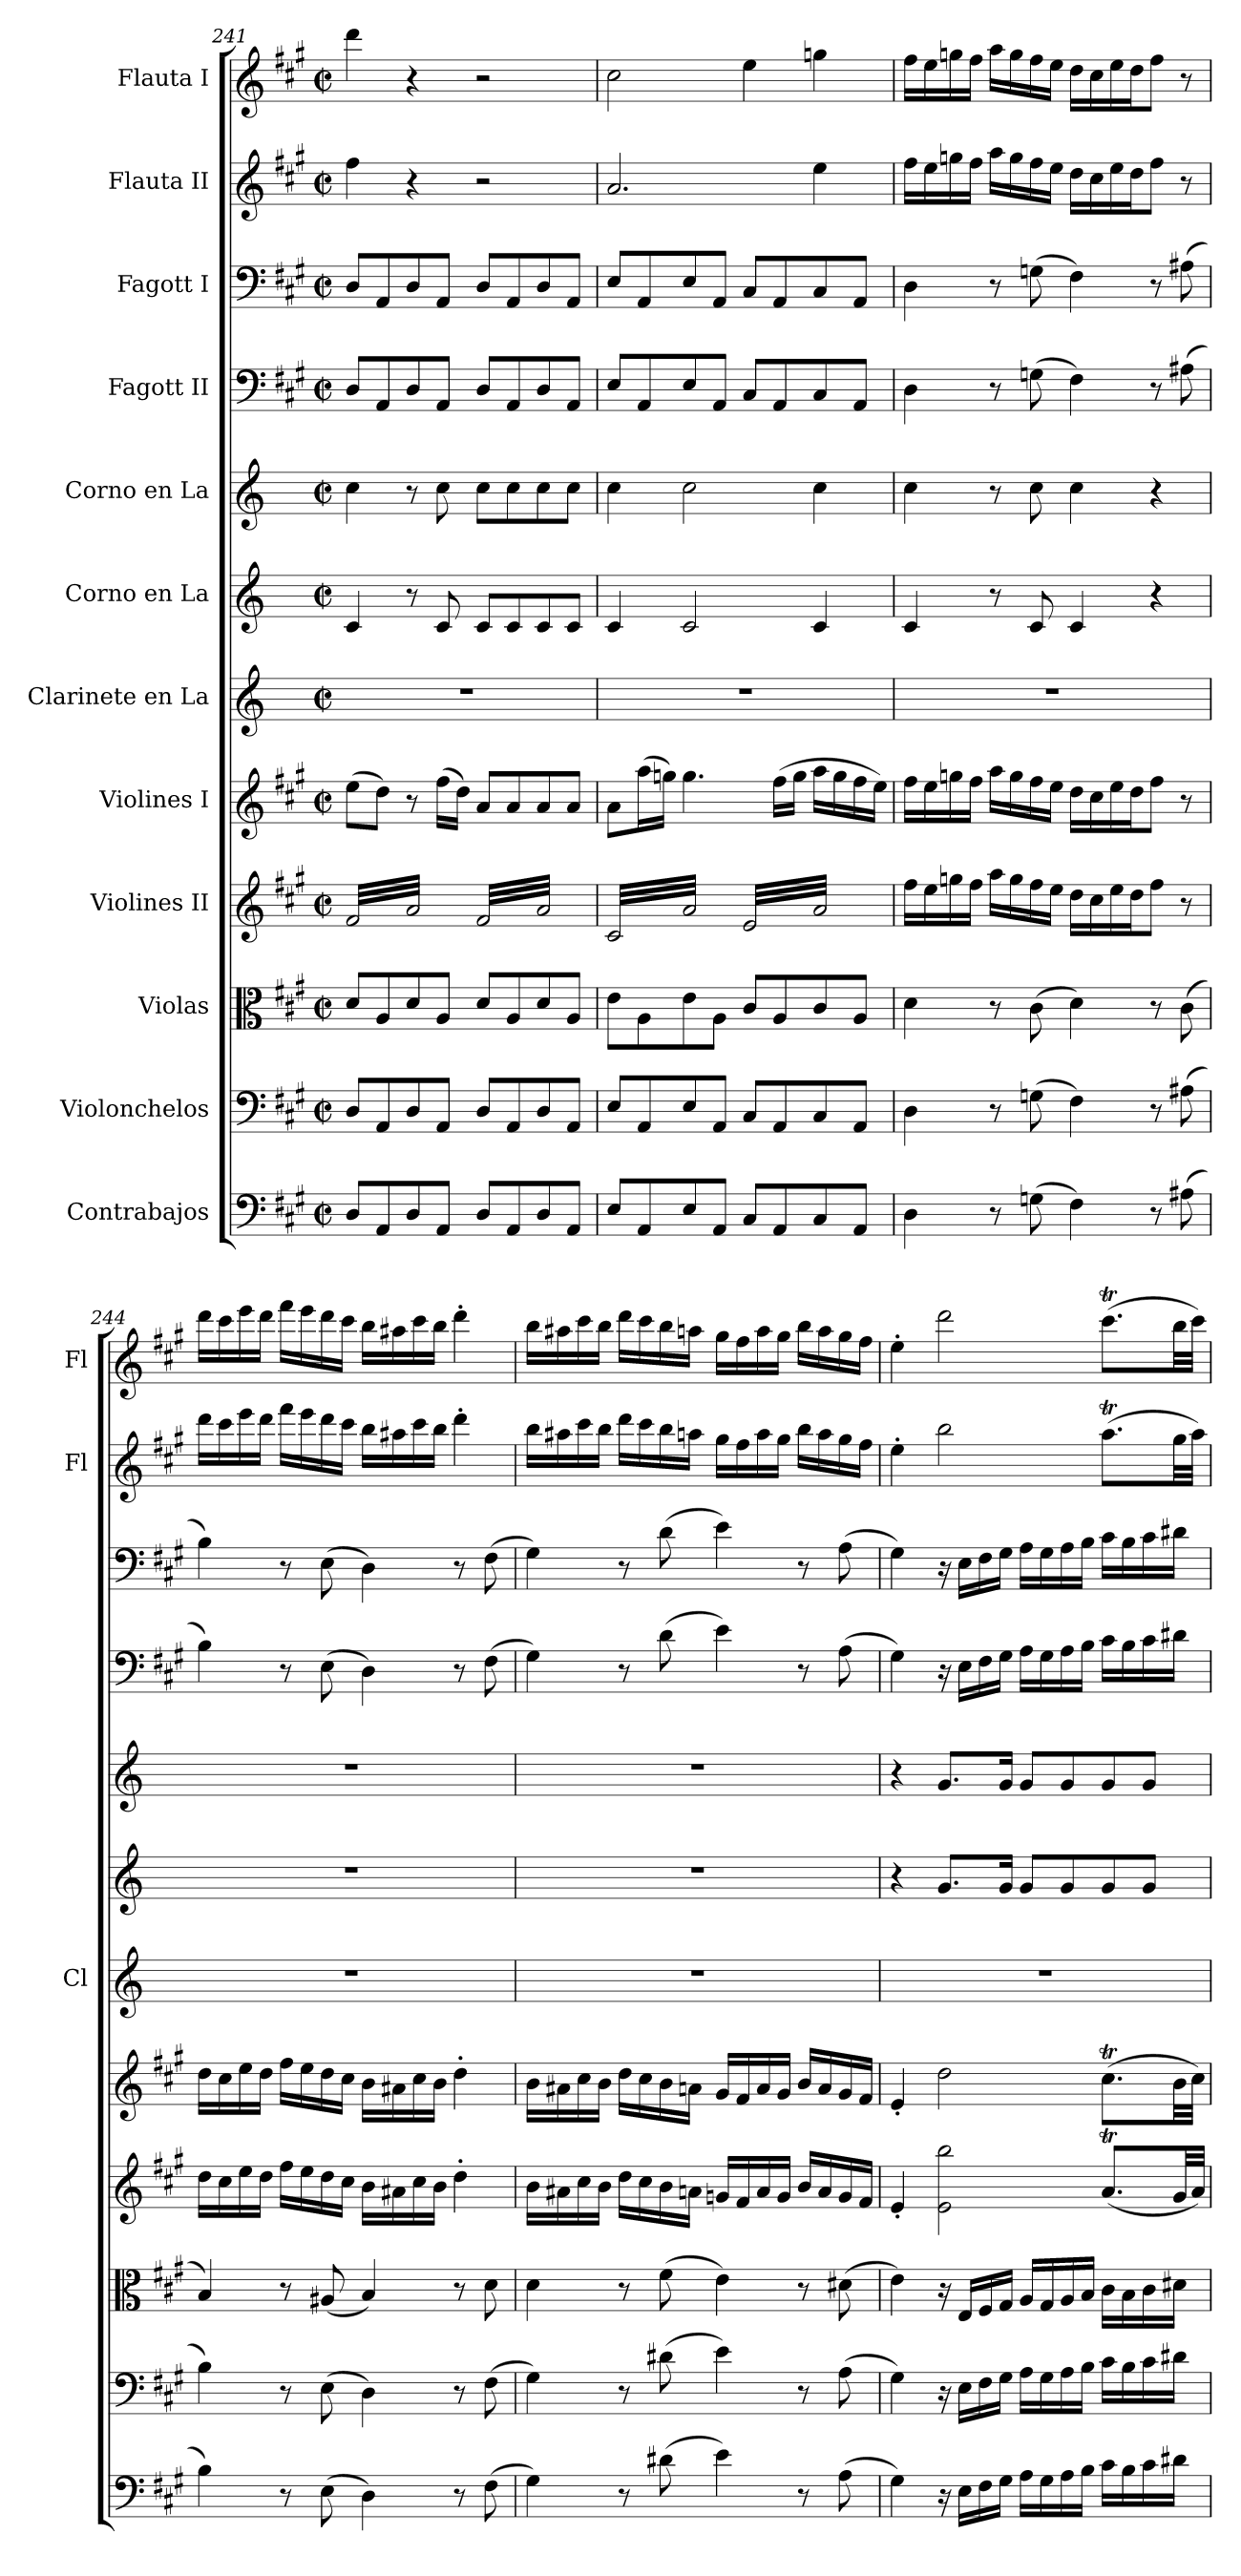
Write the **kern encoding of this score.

**kern	**kern	**kern	**kern	**kern	**kern	**kern	**kern	**kern	**kern	**kern	**kern
*part12	*part11	*part10	*part9	*part8	*part7	*part6	*part5	*part4	*part3	*part2	*part1
*staff12	*staff11	*staff10	*staff9	*staff8	*staff7	*staff6	*staff5	*staff4	*staff3	*staff2	*staff1
*I"Contrabajos	*I"Violonchelos	*I"Violas	*I"Violines II	*I"Violines I	*I"Clarinete en La	*I"Corno en La	*I"Corno en La	*I"Fagott II	*I"Fagott I	*I"Flauta II	*I"Flauta I
*	*	*	*	*	*I'Cl	*	*	*	*	*I'Fl	*I'Fl
*clefF4	*clefF4	*clefC3	*clefG2	*clefG2	*clefG2	*clefG2	*clefG2	*clefF4	*clefF4	*clefG2	*clefG2
*ITrd7c12	*	*	*	*	*ITrd2c3	*ITrd2c3	*ITrd2c3	*	*	*	*
*k[f#c#g#]	*k[f#c#g#]	*k[f#c#g#]	*k[f#c#g#]	*k[f#c#g#]	*k[f#c#g#]	*k[f#c#g#]	*k[f#c#g#]	*k[f#c#g#]	*k[f#c#g#]	*k[f#c#g#]	*k[f#c#g#]
*M2/2	*M2/2	*M2/2	*M2/2	*M2/2	*M2/2	*M2/2	*M2/2	*M2/2	*M2/2	*M2/2	*M2/2
*met(c|)	*met(c|)	*met(c|)	*met(c|)	*met(c|)	*met(c|)	*met(c|)	*met(c|)	*met(c|)	*met(c|)	*met(c|)	*met(c|)
=241	=241	=241	=241	=241	=241	=241	=241	=241	=241	=241	=241
*	*	*	*tremolo	*	*	*	*	*	*	*	*
8DD/L	8D/L	8d/L	32f#/LLL	(>8ee\L	1r	4A/	4a\	8D/L	8D/L	4ff#\	4ddd\
.	.	.	32a/	.	.	.	.	.	.	.	.
.	.	.	32f#/	.	.	.	.	.	.	.	.
.	.	.	32a/	.	.	.	.	.	.	.	.
8AAA/	8AA/	8A/	32f#/	8dd\J)	.	.	.	8AA/	8AA/	.	.
.	.	.	32a/	.	.	.	.	.	.	.	.
.	.	.	32f#/	.	.	.	.	.	.	.	.
.	.	.	32a/	.	.	.	.	.	.	.	.
8DD/	8D/	8d/	32f#/	8r	.	8r	8r	8D/	8D/	4r	4r
.	.	.	32a/	.	.	.	.	.	.	.	.
.	.	.	32f#/	.	.	.	.	.	.	.	.
.	.	.	32a/	.	.	.	.	.	.	.	.
8AAA/J	8AA/J	8A/J	32f#/	(>16ff#\LL	.	8A/	8a\	8AA/J	8AA/J	.	.
.	.	.	32a/	.	.	.	.	.	.	.	.
.	.	.	32f#/	16dd\JJ)	.	.	.	.	.	.	.
.	.	.	32a/JJJ	.	.	.	.	.	.	.	.
8DD/L	8D/L	8d/L	32f#/LLL	8a/L	.	8A/L	8a\L	8D/L	8D/L	2r	2r
.	.	.	32a/	.	.	.	.	.	.	.	.
.	.	.	32f#/	.	.	.	.	.	.	.	.
.	.	.	32a/	.	.	.	.	.	.	.	.
8AAA/	8AA/	8A/	32f#/	8a/	.	8A/	8a\	8AA/	8AA/	.	.
.	.	.	32a/	.	.	.	.	.	.	.	.
.	.	.	32f#/	.	.	.	.	.	.	.	.
.	.	.	32a/	.	.	.	.	.	.	.	.
8DD/	8D/	8d/	32f#/	8a/	.	8A/	8a\	8D/	8D/	.	.
.	.	.	32a/	.	.	.	.	.	.	.	.
.	.	.	32f#/	.	.	.	.	.	.	.	.
.	.	.	32a/	.	.	.	.	.	.	.	.
8AAA/J	8AA/J	8A/J	32f#/	8a/J	.	8A/J	8a\J	8AA/J	8AA/J	.	.
.	.	.	32a/	.	.	.	.	.	.	.	.
.	.	.	32f#/	.	.	.	.	.	.	.	.
.	.	.	32a/JJJ	.	.	.	.	.	.	.	.
!!LO:PB:g=z
=242	=242	=242	=242	=242	=242	=242	=242	=242	=242	=242	=242
8EE/L	8E/L	8e\L	32c#/LLL	8a\L	1r	4A/	4a\	8E/L	8E/L	2.a/	2cc#\
.	.	.	32a/	.	.	.	.	.	.	.	.
.	.	.	32c#/	.	.	.	.	.	.	.	.
.	.	.	32a/	.	.	.	.	.	.	.	.
8AAA/	8AA/	8A\	32c#/	(>16aa\L	.	.	.	8AA/	8AA/	.	.
.	.	.	32a/	.	.	.	.	.	.	.	.
.	.	.	32c#/	16ggn\JJ)	.	.	.	.	.	.	.
.	.	.	32a/	.	.	.	.	.	.	.	.
8EE/	8E/	8e\	32c#/	4.gg\	.	2A/	2a\	8E/	8E/	.	.
.	.	.	32a/	.	.	.	.	.	.	.	.
.	.	.	32c#/	.	.	.	.	.	.	.	.
.	.	.	32a/	.	.	.	.	.	.	.	.
8AAA/J	8AA/J	8A\J	32c#/	.	.	.	.	8AA/J	8AA/J	.	.
.	.	.	32a/	.	.	.	.	.	.	.	.
.	.	.	32c#/	.	.	.	.	.	.	.	.
.	.	.	32a/JJJ	.	.	.	.	.	.	.	.
8CC#/L	8C#/L	8c#/L	32e/LLL	.	.	.	.	8C#/L	8C#/L	.	4ee\
.	.	.	32a/	.	.	.	.	.	.	.	.
.	.	.	32e/	.	.	.	.	.	.	.	.
.	.	.	32a/	.	.	.	.	.	.	.	.
8AAA/	8AA/	8A/	32e/	(>16ff#\LL	.	.	.	8AA/	8AA/	.	.
.	.	.	32a/	.	.	.	.	.	.	.	.
.	.	.	32e/	16gg\JJ	.	.	.	.	.	.	.
.	.	.	32a/	.	.	.	.	.	.	.	.
8CC#/	8C#/	8c#/	32e/	16aa\LL	.	4A/	4a\	8C#/	8C#/	4ee\	4ggn\
.	.	.	32a/	.	.	.	.	.	.	.	.
.	.	.	32e/	16gg\	.	.	.	.	.	.	.
.	.	.	32a/	.	.	.	.	.	.	.	.
8AAA/J	8AA/J	8A/J	32e/	16ff#\	.	.	.	8AA/J	8AA/J	.	.
.	.	.	32a/	.	.	.	.	.	.	.	.
.	.	.	32e/	16ee\JJ)	.	.	.	.	.	.	.
.	.	.	32a/JJJ	.	.	.	.	.	.	.	.
*	*	*	*Xtremolo	*	*	*	*	*	*	*	*
=243	=243	=243	=243	=243	=243	=243	=243	=243	=243	=243	=243
4DD\	4D\	4d\	16ff#\LL	16ff#\LL	1r	4A/	4a\	4D\	4D\	16ff#\LL	16ff#\LL
.	.	.	.	.	.	.	.	.	.	.	.
.	.	.	16ee\	16ee\	.	.	.	.	.	16ee\	16ee\
.	.	.	.	.	.	.	.	.	.	.	.
.	.	.	16ggn\	16ggn\	.	.	.	.	.	16ggn\	16ggn\
.	.	.	.	.	.	.	.	.	.	.	.
.	.	.	16ff#\JJ	16ff#\JJ	.	.	.	.	.	16ff#\JJ	16ff#\JJ
.	.	.	.	.	.	.	.	.	.	.	.
8r	8r	8r	16aa\LL	16aa\LL	.	8r	8r	8r	8r	16aa\LL	16aa\LL
.	.	.	16gg\	16gg\	.	.	.	.	.	16gg\	16gg\
(>8GGn\	(>8Gn\	(>8c#\	16ff#\	16ff#\	.	8A/	8a\	(>8Gn\	(>8Gn\	16ff#\	16ff#\
.	.	.	16ee\JJ	16ee\JJ	.	.	.	.	.	16ee\JJ	16ee\JJ
4FF#\)	4F#\)	4d\)	16dd\LL	16dd\LL	.	4A/	4a\	4F#\)	4F#\)	16dd\LL	16dd\LL
.	.	.	16cc#\	16cc#\	.	.	.	.	.	16cc#\	16cc#\
.	.	.	16ee\	16ee\	.	.	.	.	.	16ee\	16ee\
.	.	.	16dd\J	16dd\J	.	.	.	.	.	16dd\J	16dd\J
8r	8r	8r	8ff#\J	8ff#\J	.	4r	4r	8r	8r	8ff#\J	8ff#\J
(>8AA#X\	(>8A#X\	(>8c#\	8r	8r	.	.	.	(>8A#X\	(>8A#X\	8r	8r
=244	=244	=244	=244	=244	=244	=244	=244	=244	=244	=244	=244
4BB\)	4B\)	4B/)	16dd\LL	16dd\LL	1r	1r	1r	4B\)	4B\)	16ddd\LL	16ddd\LL
.	.	.	16cc#\	16cc#\	.	.	.	.	.	16ccc#\	16ccc#\
.	.	.	16ee\	16ee\	.	.	.	.	.	16eee\	16eee\
.	.	.	16dd\JJ	16dd\JJ	.	.	.	.	.	16ddd\JJ	16ddd\JJ
8r	8r	8r	16ff#\LL	16ff#\LL	.	.	.	8r	8r	16fff#\LL	16fff#\LL
.	.	.	16ee\	16ee\	.	.	.	.	.	16eee\	16eee\
(>8EE\	(>8E\	(<8A#X/	16dd\	16dd\	.	.	.	(>8E\	(>8E\	16ddd\	16ddd\
.	.	.	16cc#\JJ	16cc#\JJ	.	.	.	.	.	16ccc#\JJ	16ccc#\JJ
4DD\)	4D\)	4B/)	16b\LL	16b\LL	.	.	.	4D\)	4D\)	16bb\LL	16bb\LL
.	.	.	16a#X\	16a#X\	.	.	.	.	.	16aa#X\	16aa#X\
.	.	.	16cc#\	16cc#\	.	.	.	.	.	16ccc#\	16ccc#\
.	.	.	16b\JJ	16b\JJ	.	.	.	.	.	16bb\JJ	16bb\JJ
8r	8r	8r	4dd'\	4dd'\	.	.	.	8r	8r	4ddd'\	4ddd'\
(>8FF#\	(>8F#\	8d\	.	.	.	.	.	(>8F#\	(>8F#\	.	.
!!LO:PB:g=z
=245	=245	=245	=245	=245	=245	=245	=245	=245	=245	=245	=245
4GG#\)	4G#\)	4d\	16b\LL	16b\LL	1r	1r	1r	4G#\)	4G#\)	16bb\LL	16bb\LL
.	.	.	16a#X\	16a#X\	.	.	.	.	.	16aa#X\	16aa#X\
.	.	.	16cc#\	16cc#\	.	.	.	.	.	16ccc#\	16ccc#\
.	.	.	16b\JJ	16b\JJ	.	.	.	.	.	16bb\JJ	16bb\JJ
8r	8r	8r	16dd\LL	16dd\LL	.	.	.	8r	8r	16ddd\LL	16ddd\LL
.	.	.	16cc#\	16cc#\	.	.	.	.	.	16ccc#\	16ccc#\
(>8D#X\	(>8d#X\	(>8f#\	16b\	16b\	.	.	.	(>8d\	(>8d\	16bb\	16bb\
.	.	.	16an\JJ	16an\JJ	.	.	.	.	.	16aan\JJ	16aan\JJ
4E\)	4e\)	4e\)	16gn/LL	16g#/LL	.	.	.	4e\)	4e\)	16gg#\LL	16gg#\LL
.	.	.	16f#/	16f#/	.	.	.	.	.	16ff#\	16ff#\
.	.	.	16a/	16a/	.	.	.	.	.	16aa\	16aa\
.	.	.	16g/JJ	16g#/JJ	.	.	.	.	.	16gg#\JJ	16gg#\JJ
8r	8r	8r	16b/LL	16b/LL	.	.	.	8r	8r	16bb\LL	16bb\LL
.	.	.	16a/	16a/	.	.	.	.	.	16aa\	16aa\
(>8AA\	(>8A\	(>8d#X\	16g/	16g#/	.	.	.	(>8A\	(>8A\	16gg#\	16gg#\
.	.	.	16f#/JJ	16f#/JJ	.	.	.	.	.	16ff#\JJ	16ff#\JJ
=246	=246	=246	=246	=246	=246	=246	=246	=246	=246	=246	=246
4GG#\)	4G#\)	4e\)	4e'/	4e'/	1r	4r	4r	4G#\)	4G#\)	4ee'\	4ee'\
16r	16r	16r	2e\ 2bb\	2dd\	.	8.e/L	8.e/L	16r	16r	2bb\	2ddd\
16EE\LL	16E\LL	16E/LL	.	.	.	.	.	16E\LL	16E\LL	.	.
16FF#\	16F#\	16F#/	.	.	.	.	.	16F#\	16F#\	.	.
16GG#\JJ	16G#\JJ	16G#/JJ	.	.	.	16e/Jk	16e/Jk	16G#\JJ	16G#\JJ	.	.
16AA\LL	16A\LL	16A/LL	.	.	.	8e/L	8e/L	16A\LL	16A\LL	.	.
16GG#\	16G#\	16G#/	.	.	.	.	.	16G#\	16G#\	.	.
16AA\	16A\	16A/	.	.	.	8e/	8e/	16A\	16A\	.	.
16BB\JJ	16B\JJ	16B/JJ	.	.	.	.	.	16B\JJ	16B\JJ	.	.
16C#\LL	16c#\LL	16c#\LL	(<8.aT/L	(>8.cc#t\L	.	8e/	8e/	16c#\LL	16c#\LL	(>8.aaT\L	(>8.ccc#t\L
16BB\	16B\	16B\	.	.	.	.	.	16B\	16B\	.	.
16C#\	16c#\	16c#\	.	.	.	8e/J	8e/J	16c#\	16c#\	.	.
16D#X\JJ	16d#X\JJ	16d#X\JJ	32g#/LL	32b\LL	.	.	.	16d#X\JJ	16d#X\JJ	32gg#\LL	32bb\LL
.	.	.	32a/JJJ)	32cc#\JJJ)	.	.	.	.	.	32aa\JJJ)	32ccc#\JJJ)
=	=	=	=	=	=	=	=	=	=	=	=
*-	*-	*-	*-	*-	*-	*-	*-	*-	*-	*-	*-
